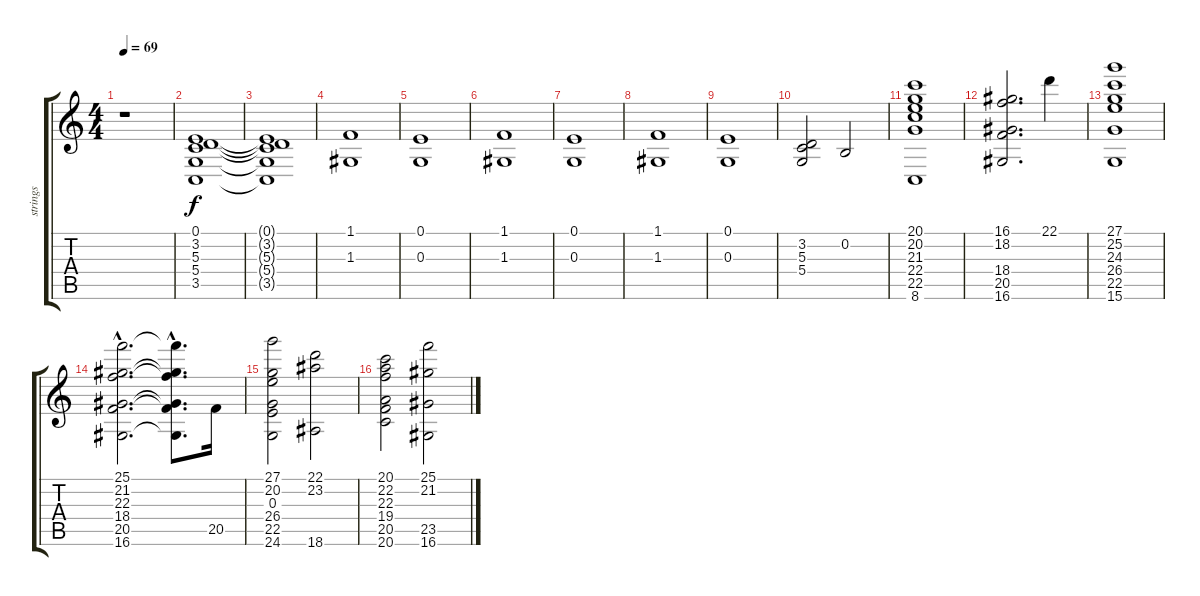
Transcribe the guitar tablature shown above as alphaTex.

\track ("strings" "strings") {instrument stringensemble1}
\staff {score tabs}
\tuning (E4 B3 G3 D3 A2 E2) {hide}
\ts (4 4)
\tempo 69
\clef g2
\ks c
r.1{dy f instrument stringensemble1} |
(0.1 3.2 5.3 5.4 3.5).1{volume 3} |
(0.1{t} 3.2{t} 5.3{t} 5.4{t} 3.5{t}).1 |
(1.1 1.3).1{volume 8} |
(0.1 0.3).1 |
(1.1 1.3).1{volume 8} |
(0.1 0.3).1 |
(1.1 1.3).1 |
(0.1 0.3).1 |
(3.2 5.3 5.4).2 0.2.2 |
(20.1 20.2 21.3 22.4 22.5 8.6).1 |
(16.1 18.2 18.4 20.5 16.6).2{d volume 8} 22.1.4 |
(27.1 25.2 24.3 26.4 22.5 15.6).1 |
(25.1{hac} 21.2{hac} 22.3{hac} 18.4{hac} 20.5{hac} 16.6{hac}).2{d volume 8} (25.1{t} 21.2{t} 22.3{t} 18.4{t} 20.5{hac t} 16.6{t}).8{d} 20.5.16{volume 8} |
(27.1 20.2 0.3 26.4 22.5 24.6).2 (22.1 23.2 18.6).2 |
(20.1 22.2 22.3 19.4 20.5 20.6).2 (25.1 21.2 23.5 16.6).2
